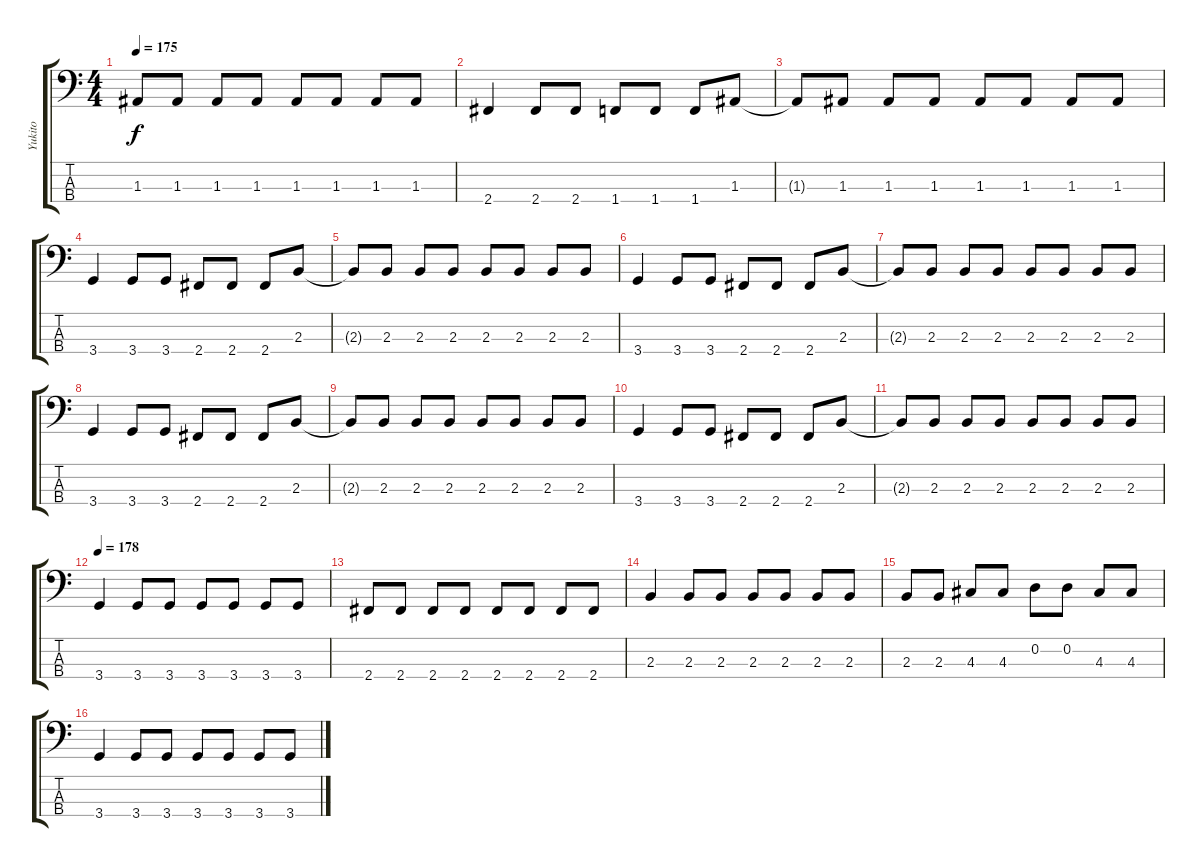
\track ("Yukito" "Yukito") {instrument electricbasspick}
\staff {score tabs}
\tuning (G2 D2 A1 E1) {hide}
\ts (4 4)
\tempo 175
\clef f4
\ks c
1.3{t}.8{dy f} 1.3.8 1.3.8 1.3.8 1.3.8 1.3.8 1.3.8 1.3.8 |
2.4.4 2.4.8 2.4.8 1.4.8 1.4.8 1.4.8 1.3.8 |
1.3{t}.8 1.3.8 1.3.8 1.3.8 1.3.8 1.3.8 1.3.8 1.3.8 |
3.4.4 3.4.8 3.4.8 2.4.8 2.4.8 2.4.8 2.3.8 |
2.3{t}.8 2.3.8 2.3.8 2.3.8 2.3.8 2.3.8 2.3.8 2.3.8 |
3.4.4 3.4.8 3.4.8 2.4.8 2.4.8 2.4.8 2.3.8 |
2.3{t}.8 2.3.8 2.3.8 2.3.8 2.3.8 2.3.8 2.3.8 2.3.8 |
3.4.4 3.4.8 3.4.8 2.4.8 2.4.8 2.4.8 2.3.8 |
2.3{t}.8 2.3.8 2.3.8 2.3.8 2.3.8 2.3.8 2.3.8 2.3.8 |
3.4.4 3.4.8 3.4.8 2.4.8 2.4.8 2.4.8 2.3.8 |
2.3{t}.8 2.3.8 2.3.8 2.3.8 2.3.8 2.3.8 2.3.8 2.3.8 |
\tempo 178
3.4.4 3.4.8 3.4.8 3.4.8 3.4.8 3.4.8 3.4.8 |
2.4.8 2.4.8 2.4.8 2.4.8 2.4.8 2.4.8 2.4.8 2.4.8 |
2.3.4 2.3.8 2.3.8 2.3.8 2.3.8 2.3.8 2.3.8 |
2.3.8 2.3.8 4.3.8 4.3.8 0.2.8 0.2.8 4.3.8 4.3.8 |
3.4.4 3.4.8 3.4.8 3.4.8 3.4.8 3.4.8 3.4.8
